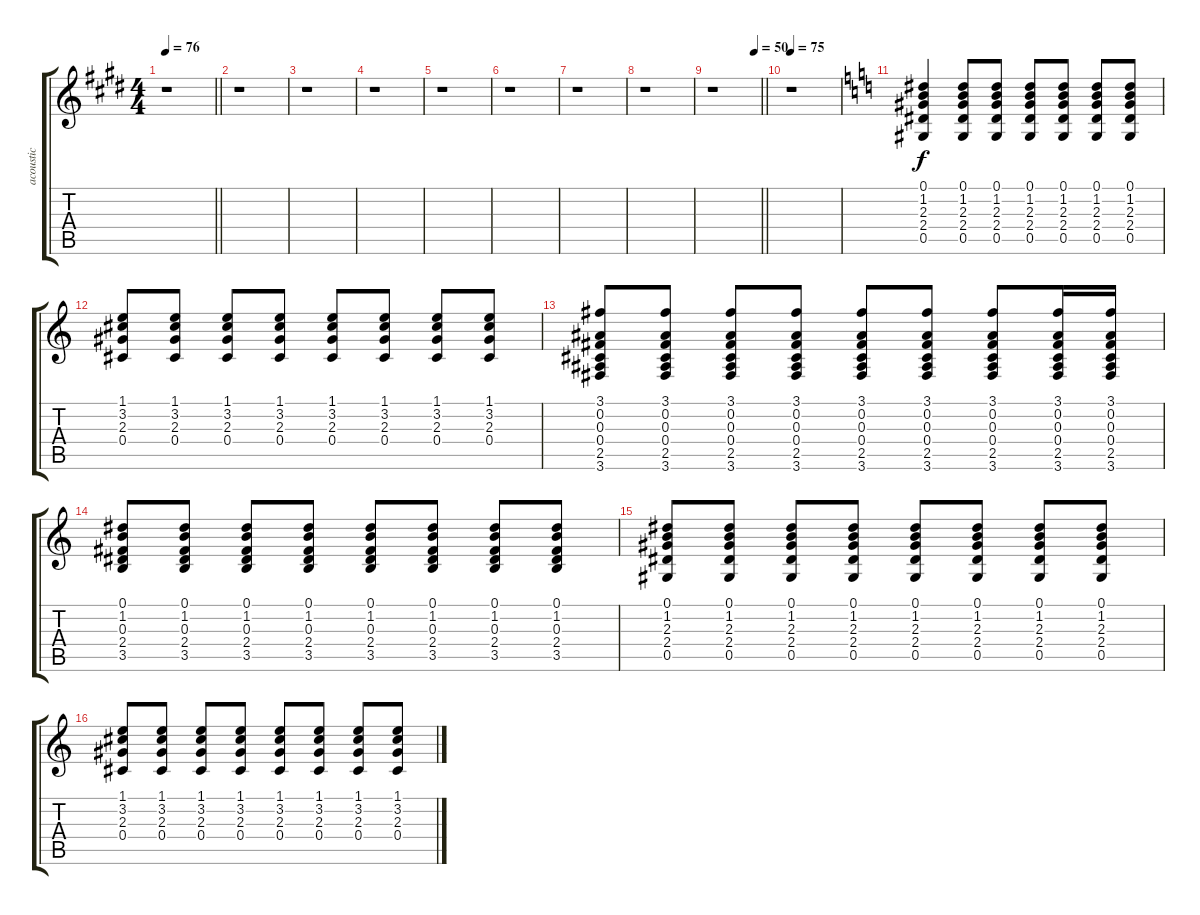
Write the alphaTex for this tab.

\track ("acoustic" "acoustic") {instrument acousticguitarsteel}
\staff {score tabs}
\tuning (Eb4 Bb3 Gb3 Db3 Ab2 Eb2) {hide}
\ts (4 4)
\tempo 76
\clef g2
\barLineRight lightlight
\ks c#minor
r.1{dy f} |
\ks e
r.1 |
\ks c#minor
r.1 |
r.1 |
r.1 |
\ks e
r.1 |
\ks c#minor
r.1 |
r.1 |
\tempo (50 0.875)
\barLineRight lightlight
r.1 |
\tempo 75
\ks e
r.1 |
\ks c
(0.1 1.2 2.3 2.4 0.5).4 (0.1 1.2 2.3 2.4 0.5).8 (0.1 1.2 2.3 2.4 0.5).8 (0.1 1.2 2.3 2.4 0.5).8 (0.1 1.2 2.3 2.4 0.5).8 (0.1 1.2 2.3 2.4 0.5).8 (0.1 1.2 2.3 2.4 0.5).8 |
(1.1 3.2 2.3 0.4).8 (1.1 3.2 2.3 0.4).8 (1.1 3.2 2.3 0.4).8 (1.1 3.2 2.3 0.4).8 (1.1 3.2 2.3 0.4).8 (1.1 3.2 2.3 0.4).8 (1.1 3.2 2.3 0.4).8 (1.1 3.2 2.3 0.4).8 |
(3.1 0.2 0.3 0.4 2.5 3.6).8 (3.1 0.2 0.3 0.4 2.5 3.6).8 (3.1 0.2 0.3 0.4 2.5 3.6).8 (3.1 0.2 0.3 0.4 2.5 3.6).8 (3.1 0.2 0.3 0.4 2.5 3.6).8 (3.1 0.2 0.3 0.4 2.5 3.6).8 (3.1 0.2 0.3 0.4 2.5 3.6).8 (3.1 0.2 0.3 0.4 2.5 3.6).16 (3.1 0.2 0.3 0.4 2.5 3.6).16 |
(0.1 1.2 0.3 2.4 3.5).8 (0.1 1.2 0.3 2.4 3.5).8 (0.1 1.2 0.3 2.4 3.5).8 (0.1 1.2 0.3 2.4 3.5).8 (0.1 1.2 0.3 2.4 3.5).8 (0.1 1.2 0.3 2.4 3.5).8 (0.1 1.2 0.3 2.4 3.5).8 (0.1 1.2 0.3 2.4 3.5).8 |
(0.1 1.2 2.3 2.4 0.5).8 (0.1 1.2 2.3 2.4 0.5).8 (0.1 1.2 2.3 2.4 0.5).8 (0.1 1.2 2.3 2.4 0.5).8 (0.1 1.2 2.3 2.4 0.5).8 (0.1 1.2 2.3 2.4 0.5).8 (0.1 1.2 2.3 2.4 0.5).8 (0.1 1.2 2.3 2.4 0.5).8 |
(1.1 3.2 2.3 0.4).8 (1.1 3.2 2.3 0.4).8 (1.1 3.2 2.3 0.4).8 (1.1 3.2 2.3 0.4).8 (1.1 3.2 2.3 0.4).8 (1.1 3.2 2.3 0.4).8 (1.1 3.2 2.3 0.4).8 (1.1 3.2 2.3 0.4).8
